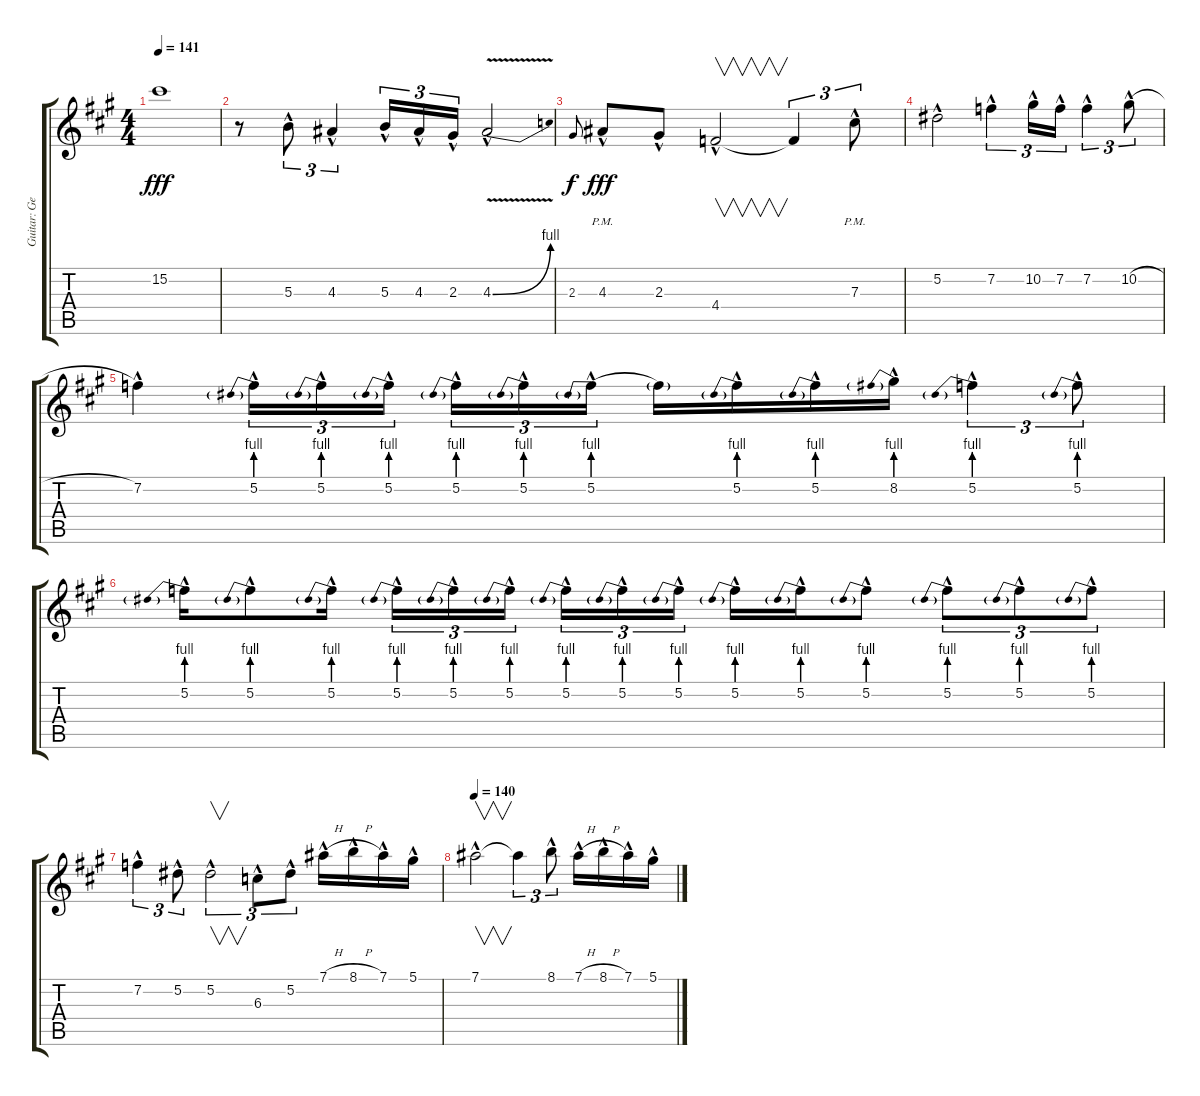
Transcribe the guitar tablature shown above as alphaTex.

\track ("Guitar: George" "Guitar: Ge") {instrument overdrivenguitar}
\staff {score tabs}
\tuning (Eb4 Bb3 Gb3 Db3 Ab2 Eb2) {hide}
\ts (4 4)
\tempo 141
\clef g2
\ks a
15.2{t}.1{dy fff} |
r.8 5.3{hac}.8{tu (3 2)} 4.3{hac}.4{tu (3 2)} 5.3{hac}.16{tu (3 2)} 4.3{hac}.16{tu (3 2)} 2.3{hac}.16{tu (3 2)} 4.3{be (bend 0 0 60 4) v hac}.2 |
2.3.8{gr onbeat dy f} 4.3{hac pm}.8{dy fff} 2.3{hac}.8 4.4{hac}.2{v} 4.4{t}.4{tu (3 2)} 7.3{hac pm}.8{tu (3 2)} |
5.2{hac}.2 7.2{hac}.4{tu (3 2)} 10.2{hac}.16{tu (3 2)} 7.2{hac}.16{tu (3 2)} 7.2{hac}.4{tu (3 2)} 10.2{h hac}.8{tu (3 2)} |
7.2{hac}.4 5.2{be (prebend 0 4 60 4) hac}.16{tu (3 2)} 5.2{be (prebend 0 4 60 4) hac}.16{tu (3 2)} 5.2{be (prebend 0 4 60 4) hac}.16{tu (3 2) beam splitsecondary} 5.2{be (prebend 0 4 60 4) hac}.16{tu (3 2)} 5.2{be (prebend 0 4 60 4) hac}.16{tu (3 2)} 5.2{be (prebend 0 4 60 4) hac}.16{tu (3 2)} 5.2{t}.16 5.2{be (prebend 0 4 60 4) hac}.16 5.2{be (prebend 0 4 60 4) hac}.16 8.2{be (prebend 0 4 60 4) hac}.16 5.2{be (prebend 0 4 60 4) hac}.4{tu (3 2)} 5.2{be (prebend 0 4 60 4) hac}.8{tu (3 2)} |
5.2{be (prebend 0 4 60 4) hac}.16 5.2{be (prebend 0 4 60 4) hac}.8 5.2{be (prebend 0 4 60 4) hac}.16 5.2{be (prebend 0 4 60 4) hac}.16{tu (3 2)} 5.2{be (prebend 0 4 60 4) hac}.16{tu (3 2)} 5.2{be (prebend 0 4 60 4) hac}.16{tu (3 2) beam splitsecondary} 5.2{be (prebend 0 4 60 4) hac}.16{tu (3 2)} 5.2{be (prebend 0 4 60 4) hac}.16{tu (3 2)} 5.2{be (prebend 0 4 60 4) hac}.16{tu (3 2)} 5.2{be (prebend 0 4 60 4) hac}.16 5.2{be (prebend 0 4 60 4) hac}.16 5.2{be (prebend 0 4 60 4) hac}.8 5.2{be (prebend 0 4 60 4) hac}.8{tu (3 2)} 5.2{be (prebend 0 4 60 4) hac}.8{tu (3 2)} 5.2{be (prebend 0 4 60 4) hac}.8{tu (3 2)} |
7.2{hac}.4{tu (3 2)} 5.2{hac}.8{tu (3 2)} 5.2{hac}.2{v tu (3 2)} 6.3{hac}.8{tu (3 2)} 5.2{hac}.8{tu (3 2)} 7.1{h hac}.16 8.1{h hac}.16 7.1{hac}.16 5.1{hac}.16 |
\tempo 140
7.1{hac}.2{v} 7.1{t}.4{tu (3 2)} 8.1{hac}.8{tu (3 2)} 7.1{h hac}.16 8.1{h hac}.16 7.1{hac}.16 5.1{hac}.16
